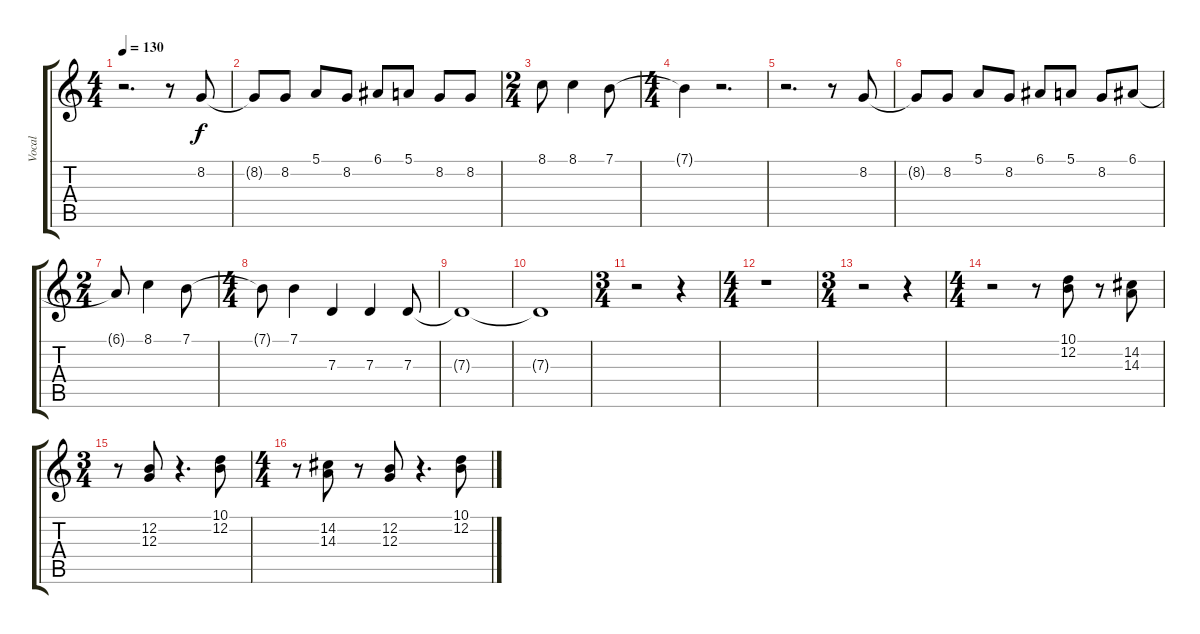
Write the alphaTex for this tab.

\track ("Vocal" "Vocal") {instrument lead6voice}
\staff {score tabs}
\tuning (E4 B3 G3 D3 A2 E2) {hide}
\ts (4 4)
\tempo 130
\clef g2
\ks c
r.2{d dy f} r.8 8.2.8 |
8.2{t}.8 8.2.8 5.1.8 8.2.8 6.1.8 5.1.8 8.2.8 8.2.8 |
\ts (2 4)
8.1.8 8.1.4 7.1.8 |
\ts (4 4)
7.1{t}.4 r.2{d} |
r.2{d} r.8 8.2.8 |
8.2{t}.8 8.2.8 5.1.8 8.2.8 6.1.8 5.1.8 8.2.8 6.1.8 |
\ts (2 4)
6.1{t}.8 8.1.4 7.1.8 |
\ts (4 4)
7.1{t}.8 7.1.4 7.3.4 7.3.4 7.3.8 |
7.3{t}.1 |
7.3{t}.1 |
\ts (3 4)
r.2 r.4 |
\ts (4 4)
r.1 |
\ts (3 4)
r.2 r.4 |
\ts (4 4)
r.2 r.8 (10.1 12.2).8 r.8 (14.2 14.3).8 |
\ts (3 4)
r.8 (12.2 12.3).8 r.4{d} (10.1 12.2).8 |
\ts (4 4)
r.8 (14.2 14.3).8 r.8 (12.2 12.3).8 r.4{d} (10.1 12.2).8
